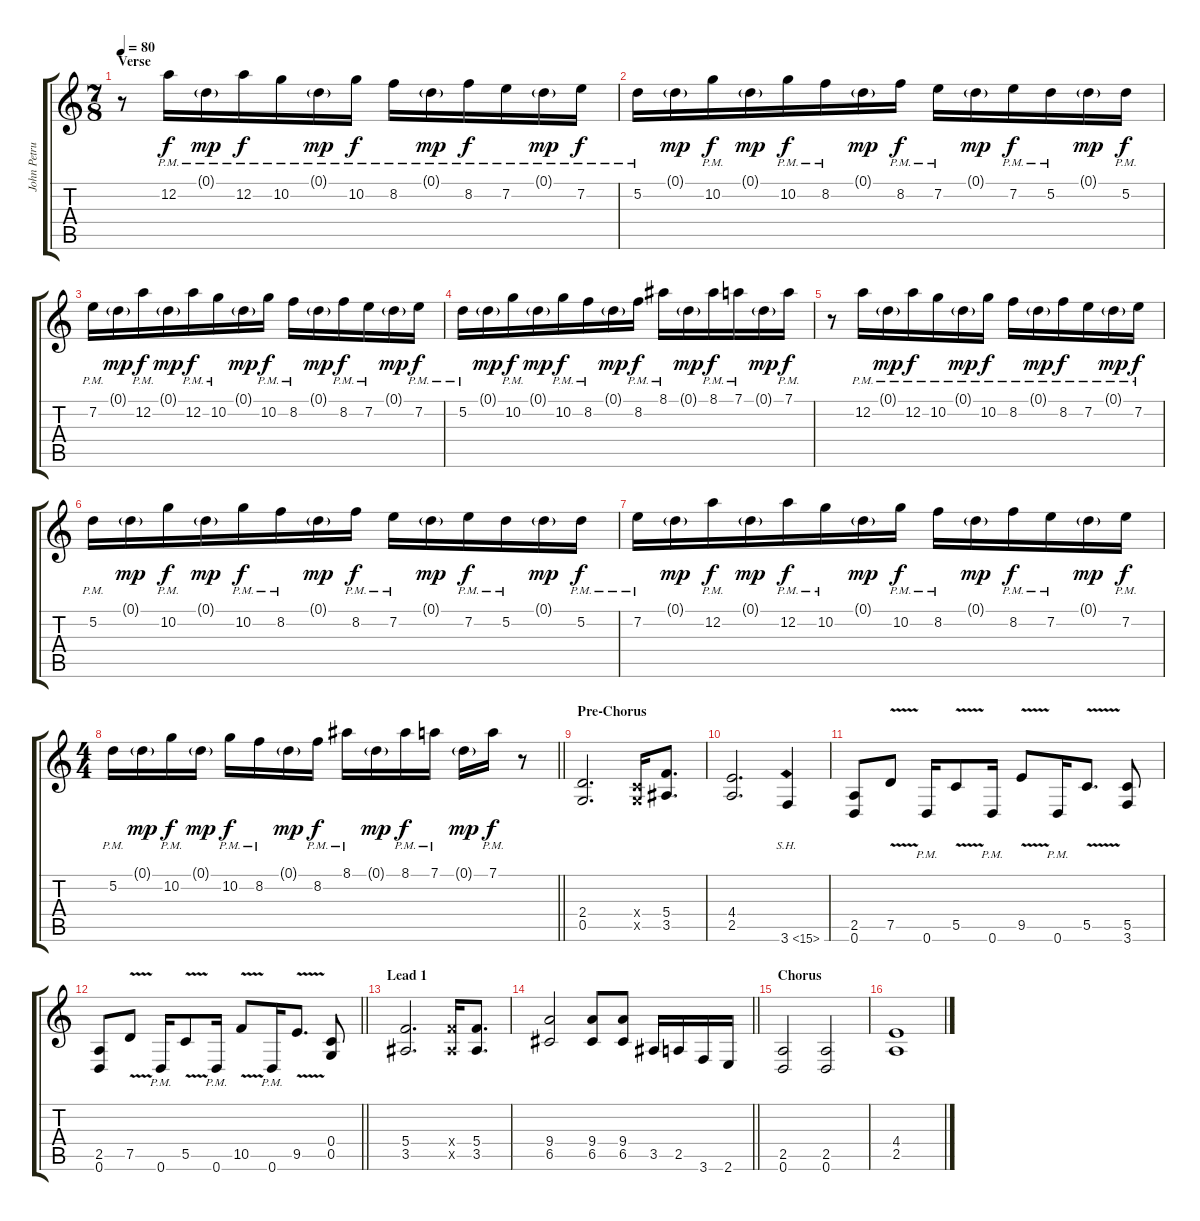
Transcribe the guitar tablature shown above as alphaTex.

\track ("John Petrucci 1" "John Petru") {instrument distortionguitar}
\staff {score tabs}
\tuning (D4 A3 F3 C3 G2 D2) {hide}
\ts (7 8)
\section ("" "Verse")
\tempo 80
\clef g2
\ks c
r.8{dy f instrument electricguitarmuted} 12.2{pm}.16 0.1{g pm}.16{dy mp} 12.2{pm}.16{dy f} 10.2{pm}.16 0.1{g pm}.16{dy mp} 10.2{pm}.16{dy f} 8.2{pm}.16 0.1{g pm}.16{dy mp} 8.2{pm}.16{dy f} 7.2{pm}.16 0.1{g pm}.16{dy mp} 7.2{pm}.16{dy f} |
5.2{pm}.16 0.1{g}.16{dy mp} 10.2{pm}.16{dy f} 0.1{g}.16{dy mp} 10.2{pm}.16{dy f} 8.2{pm}.16 0.1{g}.16{dy mp} 8.2{pm}.16{dy f} 7.2{pm}.16 0.1{g}.16{dy mp} 7.2{pm}.16{dy f} 5.2{pm}.16 0.1{g}.16{dy mp} 5.2{pm}.16{dy f} |
7.2{pm}.16 0.1{g}.16{dy mp} 12.2{pm}.16{dy f} 0.1{g}.16{dy mp} 12.2{pm}.16{dy f} 10.2{pm}.16 0.1{g}.16{dy mp} 10.2{pm}.16{dy f} 8.2{pm}.16 0.1{g}.16{dy mp} 8.2{pm}.16{dy f} 7.2{pm}.16 0.1{g}.16{dy mp} 7.2{pm}.16{dy f} |
5.2{pm}.16 0.1{g}.16{dy mp} 10.2{pm}.16{dy f} 0.1{g}.16{dy mp} 10.2{pm}.16{dy f} 8.2{pm}.16 0.1{g}.16{dy mp} 8.2{pm}.16{dy f} 8.1{pm}.16 0.1{g}.16{dy mp} 8.1{pm}.16{dy f} 7.1{pm}.16 0.1{g}.16{dy mp} 7.1{pm}.16{dy f} |
r.8 12.2{pm}.16 0.1{g pm}.16{dy mp} 12.2{pm}.16{dy f} 10.2{pm}.16 0.1{g pm}.16{dy mp} 10.2{pm}.16{dy f} 8.2{pm}.16 0.1{g pm}.16{dy mp} 8.2{pm}.16{dy f} 7.2{pm}.16 0.1{g pm}.16{dy mp} 7.2{pm}.16{dy f} |
5.2{pm}.16 0.1{g}.16{dy mp} 10.2{pm}.16{dy f} 0.1{g}.16{dy mp} 10.2{pm}.16{dy f} 8.2{pm}.16 0.1{g}.16{dy mp} 8.2{pm}.16{dy f} 7.2{pm}.16 0.1{g}.16{dy mp} 7.2{pm}.16{dy f} 5.2{pm}.16 0.1{g}.16{dy mp} 5.2{pm}.16{dy f} |
7.2{pm}.16 0.1{g}.16{dy mp} 12.2{pm}.16{dy f} 0.1{g}.16{dy mp} 12.2{pm}.16{dy f} 10.2{pm}.16 0.1{g}.16{dy mp} 10.2{pm}.16{dy f} 8.2{pm}.16 0.1{g}.16{dy mp} 8.2{pm}.16{dy f} 7.2{pm}.16 0.1{g}.16{dy mp} 7.2{pm}.16{dy f} |
\ts (4 4)
\barLineRight lightlight
5.2{pm}.16 0.1{g}.16{dy mp} 10.2{pm}.16{dy f} 0.1{g}.16{dy mp} 10.2{pm}.16{dy f} 8.2{pm}.16 0.1{g}.16{dy mp} 8.2{pm}.16{dy f} 8.1{pm}.16 0.1{g}.16{dy mp} 8.1{pm}.16{dy f} 7.1{pm}.16 0.1{g}.16{dy mp} 7.1{pm}.16{dy f} r.8 |
\section ("" "Pre-Chorus")
(2.4 0.5).2{d instrument distortionguitar} (0.4{x} 0.5{x}).16 (5.4 3.5).8{d} |
(4.4 2.5).2{d} 3.6{sh 12}.4 |
(2.5 0.6).8 7.5{v}.8 0.6{pm}.16 5.5{v}.8 0.6{pm}.16 9.5{v}.8 0.6{pm}.16 5.5{v}.8{d} (5.5 3.6).8 |
\barLineRight lightlight
(2.5 0.6).8 7.5{v}.8 0.6{pm}.16 5.5{v}.8 0.6{pm}.16 10.5{v}.8 0.6{pm}.16 9.5{v}.8{d} (0.4 0.5).8 |
\section ("" "Lead 1")
(5.4 3.5).2{d} (5.4{x} 3.5{x}).16 (5.4 3.5).8{d} |
\barLineRight lightlight
(9.4 6.5).2 (9.4 6.5).8 (9.4 6.5).8 3.5.16 2.5.16 3.6.16 2.6.16 |
\section ("" "Chorus")
(2.5 0.6).2 (2.5 0.6).2 |
(4.4 2.5).1
